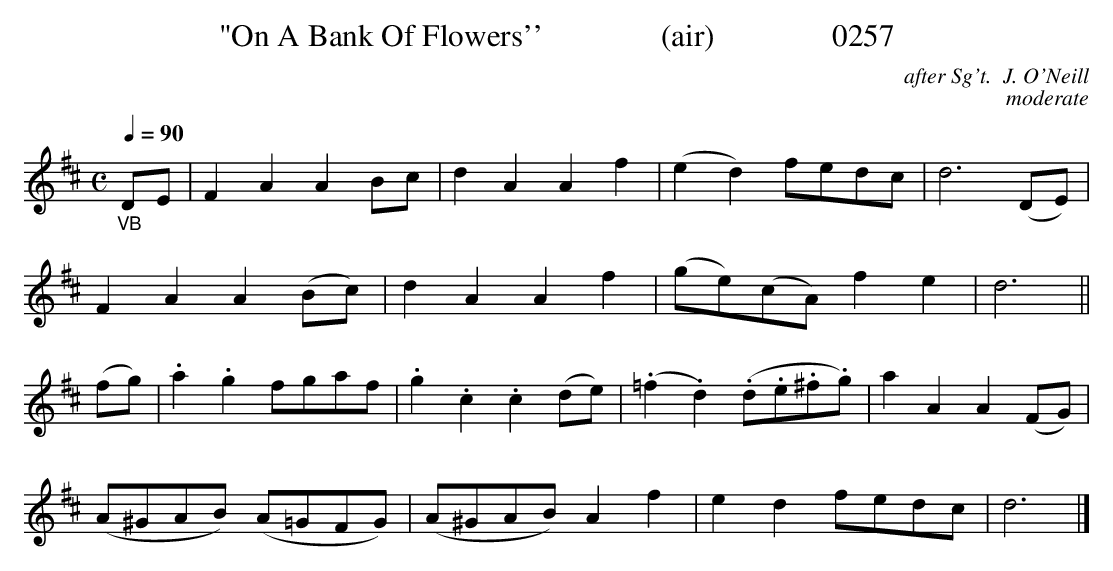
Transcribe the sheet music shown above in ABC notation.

X:1
T:"On A Bank Of Flowers''               (air)               0257
C:after Sg't.  J. O'Neill
C:moderate
Q:1/4=90
M:C
L:1/8
K:D
"_VB"DE|F2A2A2Bc|d2A2A2f2|(e2d2)fedc|d6(DE)|
F2A2A2(Bc)|d2A2A2f2|(ge)(cA) f2e2|d6||
(fg)|.a2.g2fgaf|.g2.c2.c2(de)|(.=f2.d2)(.d.e.^f.g)|a2A2A2(FG)|
(A^GAB) (A=GFG)|(A^GAB) A2f2|e2d2fedc|d6|]
